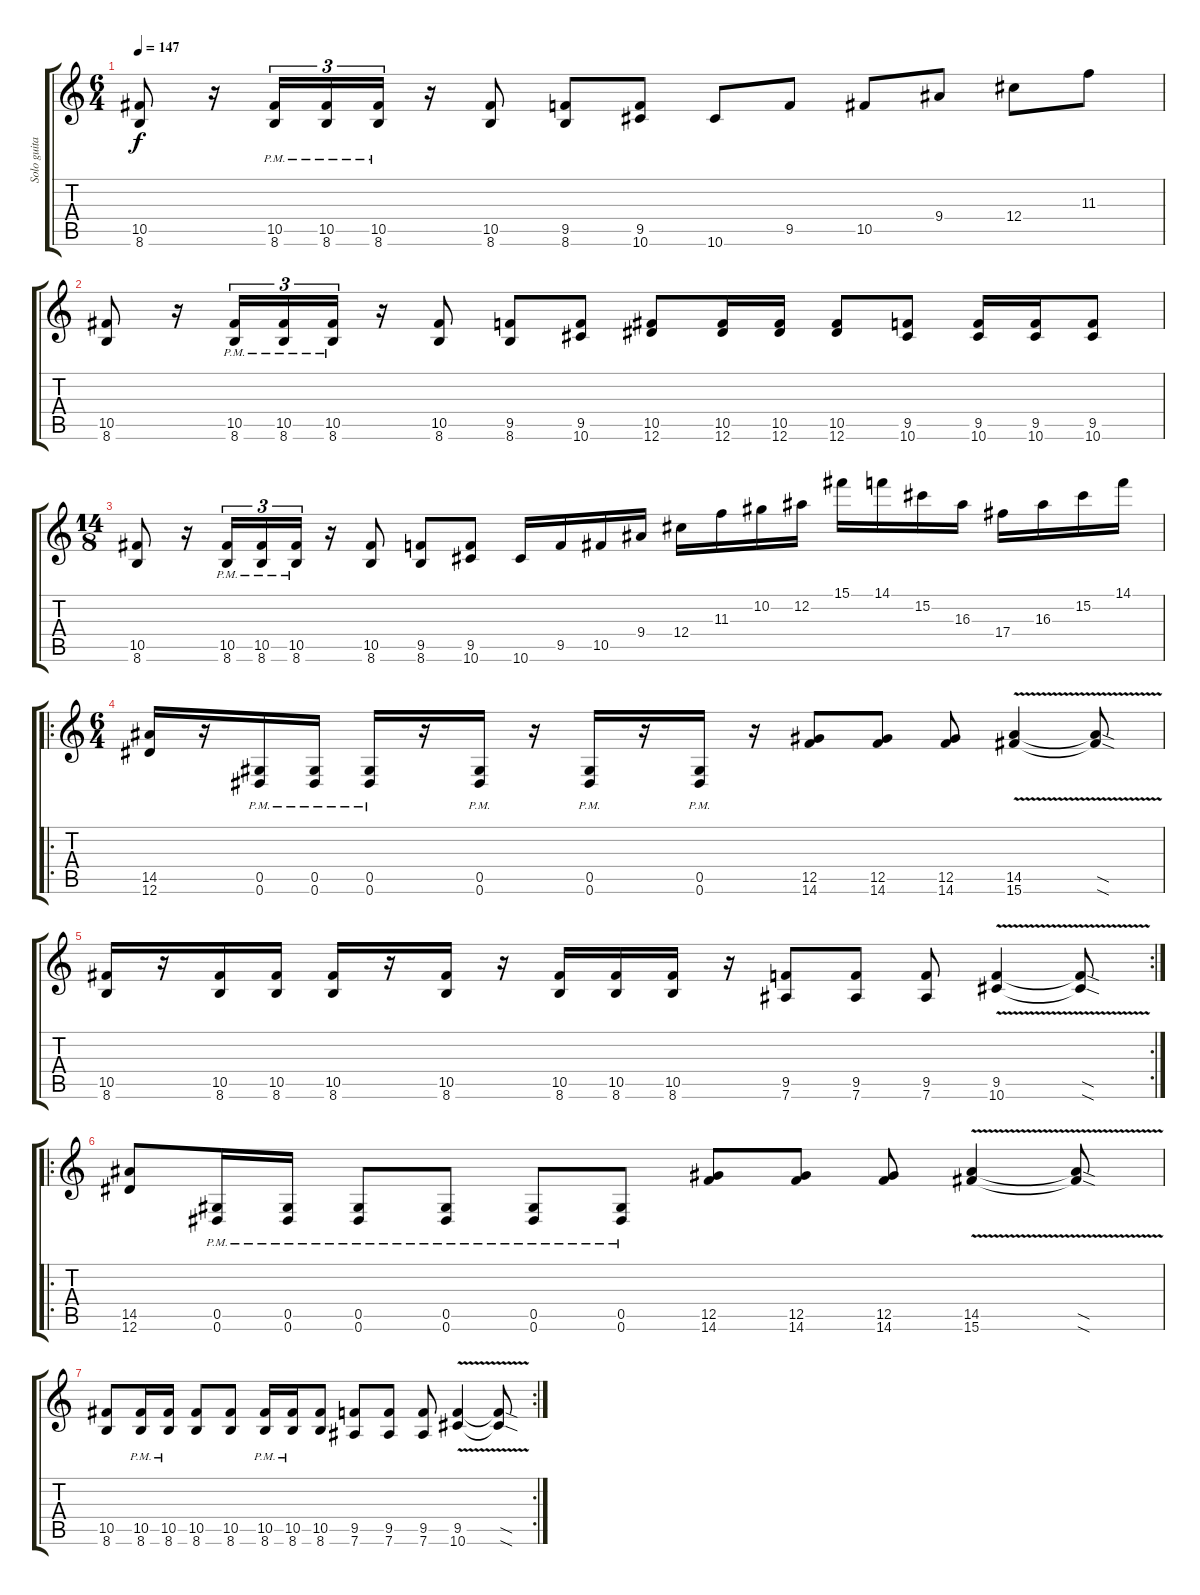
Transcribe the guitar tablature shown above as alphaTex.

\track ("Solo guitar" "Solo guita") {instrument distortionguitar}
\staff {score tabs}
\tuning (Eb4 Bb3 Gb3 Db3 Ab2 Eb2) {hide}
\ts (6 4)
\tempo 147
\clef g2
\ks c
(10.5 8.6).8{dy f} r.16 (10.5{pm} 8.6{pm}).16{tu (3 2)} (10.5{pm} 8.6{pm}).16{tu (3 2)} (10.5{pm} 8.6{pm}).16{tu (3 2)} r.16 (10.5 8.6).8 (9.5 8.6).8 (9.5 10.6).8 10.6.8 9.5.8 10.5.8 9.4.8 12.4.8 11.3.8 |
(10.5 8.6).8 r.16 (10.5{pm} 8.6{pm}).16{tu (3 2)} (10.5{pm} 8.6{pm}).16{tu (3 2)} (10.5{pm} 8.6{pm}).16{tu (3 2)} r.16 (10.5 8.6).8 (9.5 8.6).8 (9.5 10.6).8 (10.5 12.6).8 (10.5 12.6).16 (10.5 12.6).16 (10.5 12.6).8 (9.5 10.6).8 (9.5 10.6).16 (9.5 10.6).16 (9.5 10.6).8 |
\ts (14 8)
(10.5 8.6).8 r.16 (10.5{pm} 8.6{pm}).16{tu (3 2)} (10.5{pm} 8.6{pm}).16{tu (3 2)} (10.5{pm} 8.6{pm}).16{tu (3 2)} r.16 (10.5 8.6).8 (9.5 8.6).8 (9.5 10.6).8 10.6.16 9.5.16 10.5.16 9.4.16 12.4.16 11.3.16 10.2.16 12.2.16 15.1.16 14.1.16 15.2.16 16.3.16 17.4.16 16.3.16 15.2.16 14.1.16 |
\ro
\ts (6 4)
(14.5 12.6).16 r.16 (0.5{pm} 0.6{pm}).16 (0.5{pm} 0.6{pm}).16 (0.5{pm} 0.6{pm}).16 r.16 (0.5{pm} 0.6{pm}).16 r.16 (0.5{pm} 0.6{pm}).16 r.16 (0.5{pm} 0.6{pm}).16 r.16 (12.5 14.6).8 (12.5 14.6).8 (12.5 14.6).8 (14.5{v} 15.6{v}).4 (14.5{sod t} 15.6{sod t}).8 |
\rc 2
(10.5 8.6).16 r.16 (10.5 8.6).16 (10.5 8.6).16 (10.5 8.6).16 r.16 (10.5 8.6).16 r.16 (10.5 8.6).16 (10.5 8.6).16 (10.5 8.6).16 r.16 (9.5 7.6).8 (9.5 7.6).8 (9.5 7.6).8 (9.5{v} 10.6{v}).4 (9.5{sod t} 10.6{sod t}).8 |
\ro
(14.5 12.6).8 (0.5{pm} 0.6{pm}).16 (0.5{pm} 0.6{pm}).16 (0.5{pm} 0.6{pm}).8 (0.5{pm} 0.6{pm}).8 (0.5{pm} 0.6{pm}).8 (0.5{pm} 0.6{pm}).8 (12.5 14.6).8 (12.5 14.6).8 (12.5 14.6).8 (14.5{v} 15.6{v}).4 (14.5{sod t} 15.6{sod t}).8 |
\rc 2
(10.5 8.6).8 (10.5{pm} 8.6{pm}).16 (10.5{pm} 8.6{pm}).16 (10.5 8.6).8 (10.5 8.6).8 (10.5{pm} 8.6{pm}).16 (10.5{pm} 8.6{pm}).16 (10.5 8.6).8 (9.5 7.6).8 (9.5 7.6).8 (9.5 7.6).8 (9.5{v} 10.6{v}).4 (9.5{sod t} 10.6{sod t}).8
